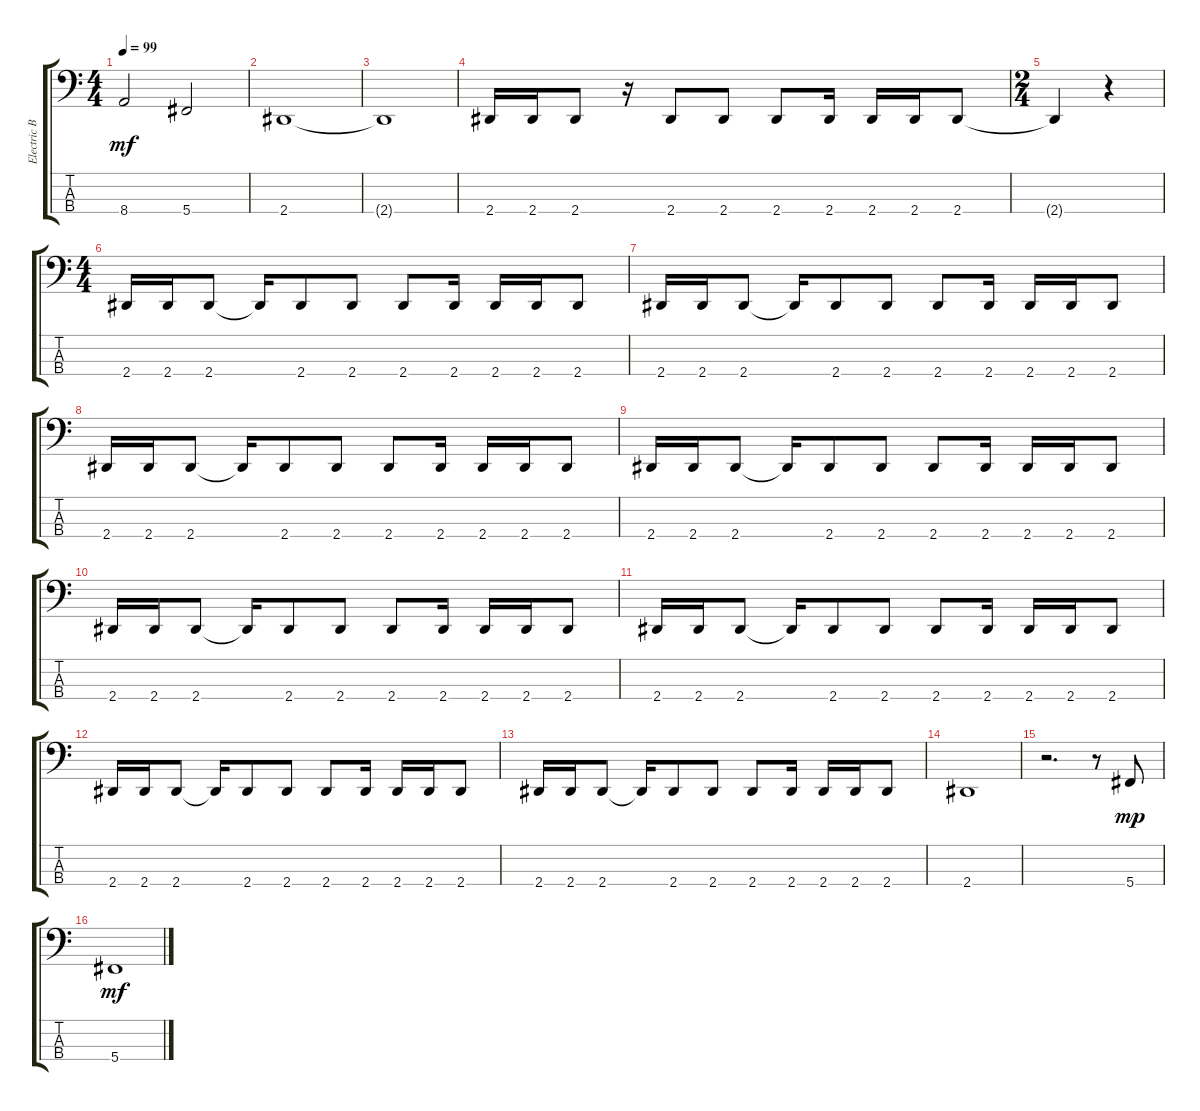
\track ("Electric Bass" "Electric B") {instrument electricbassfinger}
\staff {score tabs}
\tuning (Gb2 Db2 Ab1 Db1) {hide}
\ts (4 4)
\tempo 99
\clef f4
\ks c
8.4.2{dy mf} 5.4.2 |
2.4.1 |
2.4{t}.1 |
2.4.16 2.4.16 2.4.8 r.16 2.4.8 2.4.8 2.4.8 2.4.16 2.4.16 2.4.16 2.4.8 |
\ts (2 4)
2.4{t}.4 r.4 |
\ts (4 4)
2.4.16 2.4.16 2.4.8 2.4{t}.16 2.4.8 2.4.8 2.4.8 2.4.16 2.4.16 2.4.16 2.4.8 |
2.4.16 2.4.16 2.4.8 2.4{t}.16 2.4.8 2.4.8 2.4.8 2.4.16 2.4.16 2.4.16 2.4.8 |
2.4.16 2.4.16 2.4.8 2.4{t}.16 2.4.8 2.4.8 2.4.8 2.4.16 2.4.16 2.4.16 2.4.8 |
2.4.16 2.4.16 2.4.8 2.4{t}.16 2.4.8 2.4.8 2.4.8 2.4.16 2.4.16 2.4.16 2.4.8 |
2.4.16 2.4.16 2.4.8 2.4{t}.16 2.4.8 2.4.8 2.4.8 2.4.16 2.4.16 2.4.16 2.4.8 |
2.4.16 2.4.16 2.4.8 2.4{t}.16 2.4.8 2.4.8 2.4.8 2.4.16 2.4.16 2.4.16 2.4.8 |
2.4.16 2.4.16 2.4.8 2.4{t}.16 2.4.8 2.4.8 2.4.8 2.4.16 2.4.16 2.4.16 2.4.8 |
2.4.16 2.4.16 2.4.8 2.4{t}.16 2.4.8 2.4.8 2.4.8 2.4.16 2.4.16 2.4.16 2.4.8 |
2.4.1 |
r.2{d} r.8 5.4.8{dy mp} |
5.4.1{dy mf}
